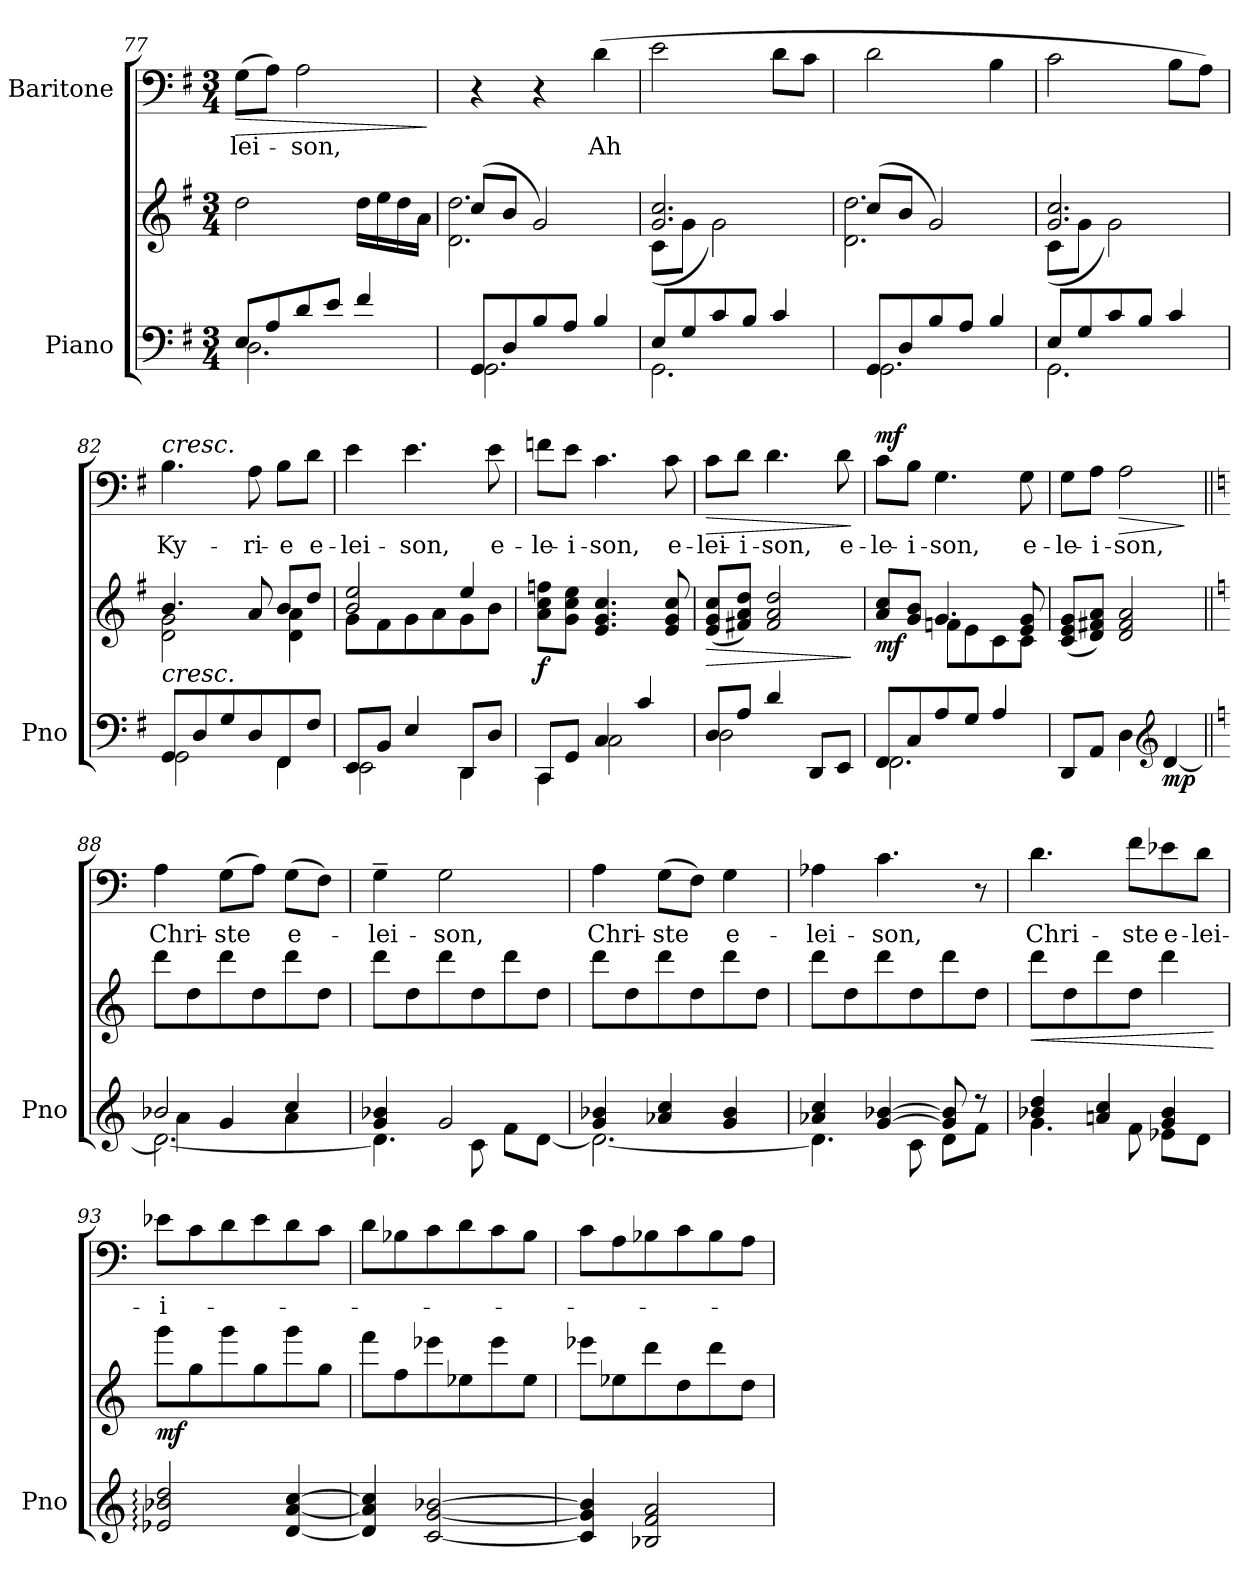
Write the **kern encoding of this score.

**kern	**kern	**dynam	**kern	**text	**dynam
*part2	*part2	*part2	*part1	*part1	*part1
*staff3	*staff2	*staff2/3	*staff1	*staff1	*staff1
*I"Piano	*	*	*I"Baritone	*	*
*I'Pno	*	*	*	*	*
!!LO:PB:g=z
*clefF4	*clefG2	*	*clefF4	*	*
*k[f#]	*k[f#]	*	*k[f#]	*	*
*M3/4	*M3/4	*	*M3/4	*	*
=77	=77	=77	=77	=77	=77
*^	*	*	*	*	*
!	!	!	!	!	!LO:LY:b	!LO:HP:b
8E/L	2.D\	2dd\	.	(>8G\L	-lei-	>
8A/	.	.	.	8A\J)	.	.
!	!	!	!	!	!LO:LY:b	!
8d/	.	.	.	2A\	-son,	.
8e/J	.	.	.	.	.	.
4f#/	.	16dd\LL	.	.	.	.
.	.	16ee\	.	.	.	.
.	.	16dd\	.	.	.	.
.	.	16a\JJ	.	.	.	.
*v	*v	*	*	*	*	*
.	.	.	.	.	]
=78	=78	=78	=78	=78	=78
*^	*^	*	*	*	*
8GG/L	2.GG\	(>8cc/L	2.d\ 2.dd\	.	4r	.	.
8D/	.	8b/J	.	.	.	.	.
8B/	.	2g/)	.	.	4r	.	.
8A/J	.	.	.	.	.	.	.
!	!	!	!	!	!	!LO:LY:b	!
4B/	.	.	.	.	(>4d\	Ah	.
=79	=79	=79	=79	=79	=79	=79	=79
8E/L	2.GG\	2.g/ 2.cc/	(<8c\L	.	2e\	.	.
8G/	.	.	8g\J	.	.	.	.
8c/	.	.	2g\)	.	.	.	.
8B/J	.	.	.	.	.	.	.
4c/	.	.	.	.	8d\L	.	.
.	.	.	.	.	8c\J	.	.
=80	=80	=80	=80	=80	=80	=80	=80
8GG/L	2.GG\	(>8cc/L	2.d\ 2.dd\	.	2d\	.	.
8D/	.	8b/J	.	.	.	.	.
8B/	.	2g/)	.	.	.	.	.
8A/J	.	.	.	.	.	.	.
4B/	.	.	.	.	4B\	.	.
=81	=81	=81	=81	=81	=81	=81	=81
8E/L	2.GG\	2.g/ 2.cc/	(<8c\L	.	2c\	.	.
8G/	.	.	8g\J	.	.	.	.
8c/	.	.	2g\)	.	.	.	.
8B/J	.	.	.	.	.	.	.
4c/	.	.	.	.	8B\L	.	.
.	.	.	.	.	8A\J)	.	.
!!LO:LB:g=z
=82	=82	=82	=82	=82	=82	=82	=82
!	!	!	!	!	!LO:TX:a:i:t=cresc.	!	!
!	!	!LO:TX:b:i:t=cresc.	!	!	!	!	!
!	!	!	!	!	!	!LO:LY:b	!
8GG/L	2GG\	4.b/	2d\ 2g\	.	4.B\	Ky-	.
8D/	.	.	.	.	.	.	.
8G/	.	.	.	.	.	.	.
!	!	!	!	!	!	!LO:LY:b	!
8D/	.	8a/	.	.	8A\	-ri-	.
!	!	!	!	!	!	!LO:LY:b	!
8FF#/	4FF#\	8b/L	4d\ 4a\	.	8B\L	-e	.
!	!	!	!	!	!	!LO:LY:b	!
8F#/J	.	8dd/J	.	.	8d\J	e-	.
=83	=83	=83	=83	=83	=83	=83	=83
!	!	!	!	!	!	!LO:LY:b	!
8EE/L	2EE\	2b/ 2ee/	8g\L	.	4e\	-lei-	.
8BB/J	.	.	8f#\	.	.	.	.
!	!	!	!	!	!	!LO:LY:b	!
4E/	.	.	8g\	.	4.e\	-son,	.
.	.	.	8a\	.	.	.	.
8DD/L	4DD\	4ee/	8g\	.	.	.	.
!	!	!	!	!	!	!LO:LY:b	!
8D/J	.	.	8b\J	.	8e\	e-	.
=84	=84	=84	=84	=84	=84	=84	=84
!	!	!	!	!LO:DY:b	!	!LO:LY:b	!LO:DY:a
*	*	*v	*v	*	*	*	*
8CC/L	4CC\	8a\ 8cc\ 8ffn\L	f	8fn\L	-le-	other-dynamics
!	!	!	!	!	!LO:LY:b	!
8GG/J	.	8g\ 8cc\ 8ee\J	.	8e\J	-i-	.
!	!	!	!	!	!LO:LY:b	!
4C/	2C\	4.e/ 4.g/ 4.cc/	.	4.c\	-son,	.
4c/	.	.	.	.	.	.
!	!	!	!	!	!LO:LY:b	!
.	.	8e/ 8g/ 8cc/	.	8c\	e-	.
=85	=85	=85	=85	=85	=85	=85
!	!	!	!LO:HP:b	!	!LO:LY:b	!LO:HP:b
8D/L	2D\	(<8e/ 8g/ 8cc/L	>	8c\L	-lei-	>
!	!	!	!	!	!LO:LY:b	!
8A/J	.	8f#X/ 8a/ 8dd/J)	.	8d\J	-i-	.
!	!	!	!	!	!LO:LY:b	!
4d/	.	2f#/ 2a/ 2dd/	.	4.d\	-son,	.
8DD/L	4ryy	.	.	.	.	.
!	!	!	!	!	!LO:LY:b	!
8EE/J	.	.	.	8d\	e-	.
*v	*v	*	*	*	*	*
.	.	]	.	.	]
=86	=86	=86	=86	=86	=86
*^	*^	*	*	*	*
!	!	!	!	!LO:DY:b	!	!LO:LY:b	!LO:DY:a
8FF#/L	2.FF#\	8a/ 8cc/L	4ryy	mf	8c\L	-le-	mf
!	!	!	!	!	!	!LO:LY:b	!
8C/	.	8g/ 8b/J	.	.	8B\J	-i-	.
!	!	!	!	!	!	!LO:LY:b	!
8A/	.	4.g/	8fn\L	.	4.G\	-son,	.
8G/J	.	.	8e\	.	.	.	.
4A/	.	.	8c\	.	.	.	.
!	!	!	!	!	!	!LO:LY:b	!
.	.	8e/ 8g/	8c\J	.	8G\	e-	.
*v	*v	*	*	*	*	*	*
!!LO:LB:g=z
=87	=87	=87	=87	=87	=87	=87
!	!	!	!	!	!LO:LY:b	!
*	*v	*v	*	*	*	*
8DD/L	(<8c/ 8e/ 8g/L	.	8G\L	-le-	.
!	!	!	!	!LO:LY:b	!
8AA/J	8d/ 8f#X/ 8a/J)	.	8A\J	-i-	.
!	!	!	!	!LO:LY:b	!LO:HP:b
4D\	2d/ 2f#/ 2a/	.	2A\	-son,	>
*clefG2	*	*	*	*	*
!	!	!LO:DY:b=2	!	!	!
[4d/	.	mp	.	.	.
.	.	.	.	.	]
=88||	=88||	=88||	=88||	=88||	=88||
*k[]	*k[]	*	*k[]	*	*
*^	*	*	*	*	*
*	*^	*	*	*	*	*
!	!	!	!	!	!	!LO:LY:b	!
2b-X/	2.d\_	4a\	8ddd\L	.	4A\	Chri-	.
.	.	.	8dd\	.	.	.	.
!	!	!	!	!	!	!LO:LY:b	!
.	.	4g/	8ddd\	.	(>8G\L	-ste	.
.	.	.	8dd\	.	8A\J)	.	.
!	!	!	!	!	!	!LO:LY:b	!
4cc/	.	4a\	8ddd\	.	(>8G\L	e-	.
.	.	.	8dd\J	.	8F\J)	.	.
*	*v	*v	*	*	*	*	*
=89	=89	=89	=89	=89	=89	=89
!	!	!	!	!	!LO:LY:b	!
4g/ 4b-X/	4.d\]	8ddd\L	.	4G~\	-lei-	.
.	.	8dd\	.	.	.	.
!	!	!	!	!	!LO:LY:b	!
2g/	.	8ddd\	.	2G\	-son,	.
.	8c\	8dd\	.	.	.	.
.	8f\L	8ddd\	.	.	.	.
.	[8d\J	8dd\J	.	.	.	.
=90	=90	=90	=90	=90	=90	=90
!	!	!	!	!	!LO:LY:b	!
4g/ 4b-X/	2.d\_	8ddd\L	.	4A\	Chri-	.
.	.	8dd\	.	.	.	.
!	!	!	!	!	!LO:LY:b	!
4a-X/ 4cc/	.	8ddd\	.	(>8G\L	-ste	.
.	.	8dd\	.	8F\J)	.	.
!	!	!	!	!	!LO:LY:b	!
4g/ 4b-/	.	8ddd\	.	4G\	e-	.
.	.	8dd\J	.	.	.	.
=91	=91	=91	=91	=91	=91	=91
!	!	!	!	!	!LO:LY:b	!
4a-X/ 4cc/	4.d\]	8ddd\L	.	4A-X\	-lei-	.
.	.	8dd\	.	.	.	.
!	!	!	!	!	!LO:LY:b	!
[4g/ [4b-X/	.	8ddd\	.	4.c\	-son,	.
.	8c\	8dd\	.	.	.	.
8g/] 8b-/]	8d\L	8ddd\	.	.	.	.
8r	8f\J	8dd\J	.	8r	.	.
=92	=92	=92	=92	=92	=92	=92
!	!	!	!LO:HP:b	!	!LO:LY:b	!
4b-X/ 4dd/	4.g\	8ddd\L	<	4.d\	Chri-	.
.	.	8dd\	.	.	.	.
4an/ 4cc/	.	8ddd\	.	.	.	.
!	!	!	!	!	!LO:LY:b	!
.	8f\	8dd\J	.	8f\L	-ste	.
!	!	!	!	!	!LO:LY:b	!
4g/ 4b-/	8e-X\L	4ddd\	.	8e-X\	e-	.
!	!	!	!	!	!LO:LY:b	!
.	8d\J	.	.	8d\J	-lei-	.
*v	*v	*	*	*	*	*
.	.	[	.	.	.
!!LO:PB:g=z
=93	=93	=93	=93	=93	=93
!	!	!LO:DY:b	!	!LO:LY:b	!
2e-X/: 2b-X/: 2dd/:	8ggg\L	mf	8e-X\L	-i-	.
.	8gg\	.	8c\	.	.
.	8ggg\	.	8d\	.	.
.	8gg\	.	8e-\	.	.
[4d/ [4a/ [4cc/	8ggg\	.	8d\	.	.
.	8gg\J	.	8c\J	.	.
=94	=94	=94	=94	=94	=94
4d/] 4a/] 4cc/]	8fff\L	.	8d\L	.	.
.	8ff\	.	8B-X\	.	.
[2c/ [2g/ [2b-X/	8eee-X\	.	8c\	.	.
.	8ee-X\	.	8d\	.	.
.	8eee-\	.	8c\	.	.
.	8ee-\J	.	8B-\J	.	.
=95	=95	=95	=95	=95	=95
4c/] 4g/] 4b-/]	8eee-X\L	.	8c\L	.	.
.	8ee-X\	.	8A\	.	.
2B-X/ 2f/ 2a/	8ddd\	.	8B-X\	.	.
.	8dd\	.	8c\	.	.
.	8ddd\	.	8B-\	.	.
.	8dd\J	.	8A\J	.	.
=	=	=	=	=	=
*-	*-	*-	*-	*-	*-
